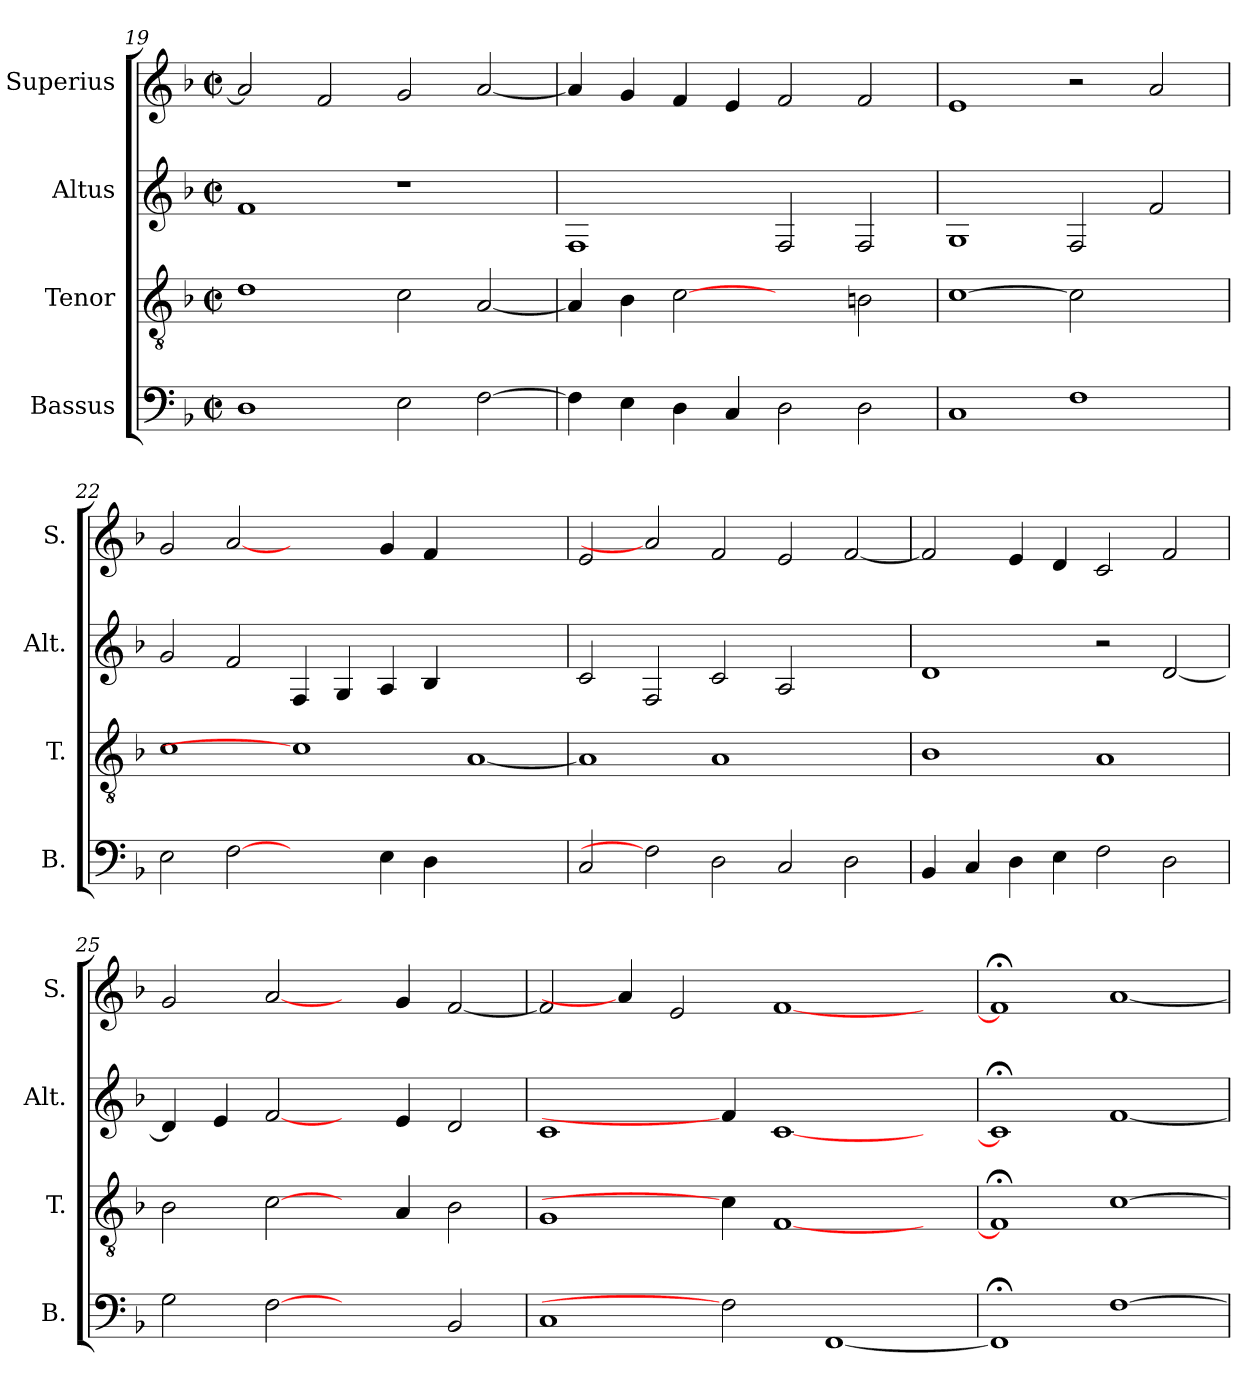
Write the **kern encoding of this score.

**kern	**kern	**kern	**kern
*part4	*part3	*part2	*part1
*staff4	*staff3	*staff2	*staff1
*I"Bassus	*I"Tenor	*I"Altus	*I"Superius
*I'B.	*I'T.	*I'Alt.	*I'S.
*clefF4	*clefGv2	*clefG2	*clefG2
*	*ITrd7c12	*	*
*k[b-]	*k[b-]	*k[b-]	*k[b-]
*F:	*F:	*F:	*F:
*M2/2	*M2/2	*M2/2	*M2/2
*met(c|)	*met(c|)	*met(c|)	*met(c|)
=19	=19	=19	=19
1Di	1Di	1fi	2ai/]
.	.	.	2fi/
2Ei\	2Ci\	1r	2gi/
[>2Fi\	[<2AAi/	.	[<2ai/
=20	=20	=20	=20
4Fi\]	4AAi/]	1Fi	4ai/]
4Ei\	4BB-i\	.	4gi/
4Di\	[2Ci	.	4fi/
4Ci/	.	.	4ei/
2Di\	2ryy	2Fi/	2fi/
2Di\	2BBni\	2Fi/	2fi/
!!LO:PB:g=z
=21	=21	=21	=21
1Ci	[1Ci	1Gi	1ei
1Fi	2Ci]	2Fi/	2r
.	2ryy	2fi/	2ai/
=22	=22	=22	=22
2Ei\	1Ci	2gi/	2gi/
[2Fi	.	2fi/	[2ai
2ryy	1Ci]	4Fi/	2ryy
.	.	4Gi/	.
4Ei\	.	4Ai/	4gi/
4Di\	.	4B-i/	4fi/
1ryy	[<1AAi	1ryy	1ryy
=23	=23	=23	=23
2Ci/	1AAi]	2ci/	2ei/
2Fi]	.	2Fi/	2ai]
2Di\	1AAi	2ci/	2fi/
2Ci/	.	2Ai/	2ei/
2Di\	2ryy	2ryy	[<2fi/
=24	=24	=24	=24
4BB-i/	1BB-i	1di	2fi/]
4Ci/	.	.	.
4Di\	.	.	4ei/
4Ei\	.	.	4di/
2Fi\	1AAi	2r	2ci/
2Di\	.	[<2di/	2fi/
=25	=25	=25	=25
2Gi\	2BB-i\	4di/]	2gi/
.	.	4ei/	.
[2Fi	[2Ci\	[2fi/	[2ai/
2ryy	4ryy	4ryy	4ryy
.	4AAi/	4ei/	4gi/
2BB-i/	2BB-i\	2di/	[<2fi/
!!LO:LB:g=z
=26	=26	=26	=26
1Ci	1GGi	1ci	2fi/]
.	.	.	4ai/]
.	.	.	2ei/
2Fi]	4Ci\]	4fi/]	.
.	[<1FFi	[<1ci	[<1fi
[<1FFi	.	.	.
.	4ryy	4ryy	4ryy
=27	=27	=27	=27
1FF;i]	1FF;i]	1c;i]	1f;i]
[>1Fi	[>1Ci	[<1fi	[<1ai
=	=	=	=
*-	*-	*-	*-
